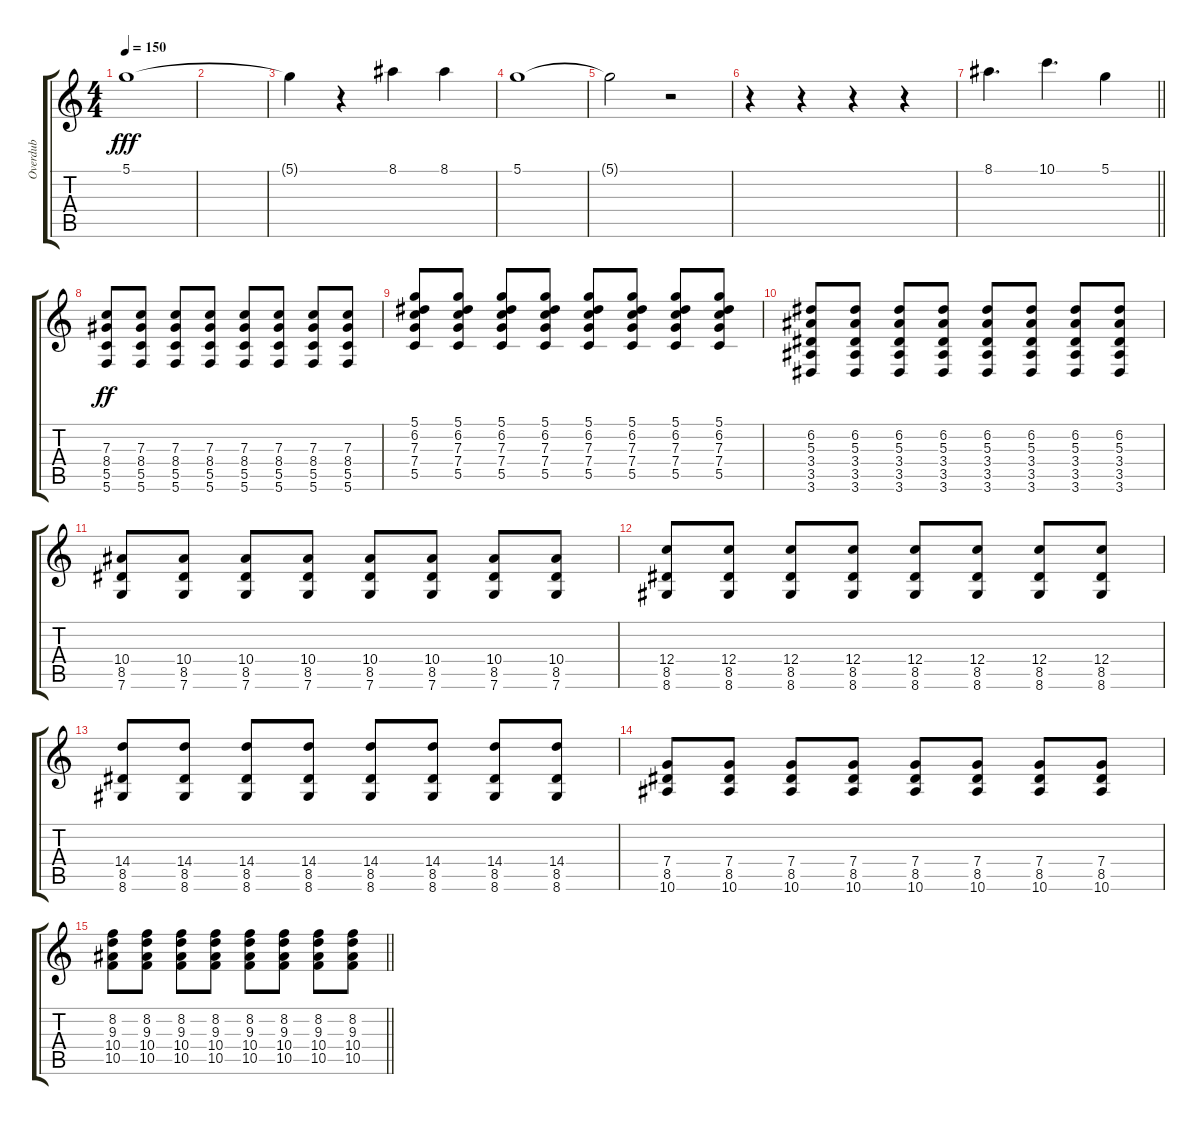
\track ("Overdub" "Overdub") {instrument distortionguitar}
\staff {score tabs}
\tuning (D4 A3 F3 C3 G2 C2) {hide}
\ts (4 4)
\tempo 150
\clef g2
\ks c
5.1.1{dy fff} |
|
5.1{t}.4 r.4 8.1.4 8.1.4 |
5.1.1 |
5.1{t}.2 r.2 |
r.4 r.4 r.4 r.4 |
\barLineRight lightlight
8.1.4{d} 10.1.4{d} 5.1.4 |
(7.3 8.4 5.5 5.6).8{dy ff volume 9 instrument distortionguitar} (7.3 8.4 5.5 5.6).8 (7.3 8.4 5.5 5.6).8 (7.3 8.4 5.5 5.6).8 (7.3 8.4 5.5 5.6).8 (7.3 8.4 5.5 5.6).8 (7.3 8.4 5.5 5.6).8 (7.3 8.4 5.5 5.6).8 |
(5.1 6.2 7.3 7.4 5.5).8 (5.1 6.2 7.3 7.4 5.5).8 (5.1 6.2 7.3 7.4 5.5).8 (5.1 6.2 7.3 7.4 5.5).8 (5.1 6.2 7.3 7.4 5.5).8 (5.1 6.2 7.3 7.4 5.5).8 (5.1 6.2 7.3 7.4 5.5).8 (5.1 6.2 7.3 7.4 5.5).8 |
(6.2 5.3 3.4 3.5 3.6).8 (6.2 5.3 3.4 3.5 3.6).8 (6.2 5.3 3.4 3.5 3.6).8 (6.2 5.3 3.4 3.5 3.6).8 (6.2 5.3 3.4 3.5 3.6).8 (6.2 5.3 3.4 3.5 3.6).8 (6.2 5.3 3.4 3.5 3.6).8 (6.2 5.3 3.4 3.5 3.6).8 |
(10.4 8.5 7.6).8 (10.4 8.5 7.6).8 (10.4 8.5 7.6).8 (10.4 8.5 7.6).8 (10.4 8.5 7.6).8 (10.4 8.5 7.6).8 (10.4 8.5 7.6).8 (10.4 8.5 7.6).8 |
(12.4 8.5 8.6).8 (12.4 8.5 8.6).8 (12.4 8.5 8.6).8 (12.4 8.5 8.6).8 (12.4 8.5 8.6).8 (12.4 8.5 8.6).8 (12.4 8.5 8.6).8 (12.4 8.5 8.6).8 |
(14.4 8.5 8.6).8 (14.4 8.5 8.6).8 (14.4 8.5 8.6).8 (14.4 8.5 8.6).8 (14.4 8.5 8.6).8 (14.4 8.5 8.6).8 (14.4 8.5 8.6).8 (14.4 8.5 8.6).8 |
(7.4 8.5 10.6).8 (7.4 8.5 10.6).8 (7.4 8.5 10.6).8 (7.4 8.5 10.6).8 (7.4 8.5 10.6).8 (7.4 8.5 10.6).8 (7.4 8.5 10.6).8 (7.4 8.5 10.6).8 |
\barLineRight lightlight
(8.2 9.3 10.4 10.5).8 (8.2 9.3 10.4 10.5).8 (8.2 9.3 10.4 10.5).8 (8.2 9.3 10.4 10.5).8 (8.2 9.3 10.4 10.5).8 (8.2 9.3 10.4 10.5).8 (8.2 9.3 10.4 10.5).8 (8.2 9.3 10.4 10.5).8
